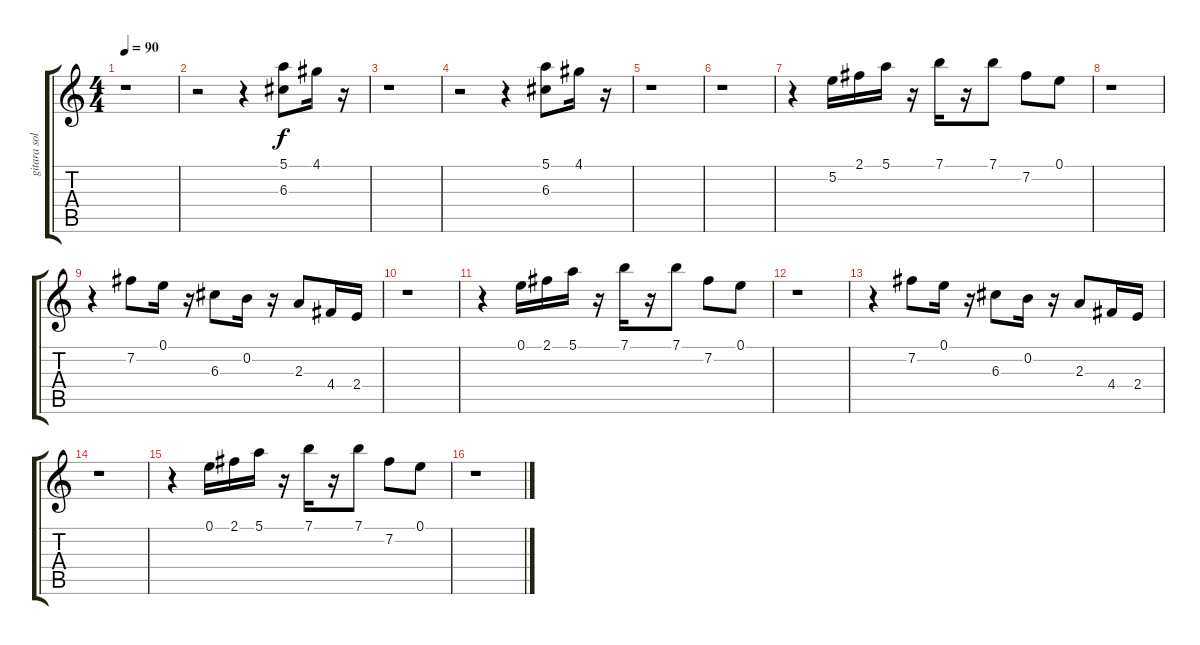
\track ("gitara solo" "gitara sol") {instrument distortionguitar}
\staff {score tabs}
\tuning (E4 B3 G3 D3 A2 E2) {hide}
\ts (4 4)
\tempo 90
\clef g2
\ks c
r.1{dy f} |
r.2 r.4 (5.1 6.3).8 4.1.16 r.16 |
r.1 |
r.2 r.4 (5.1 6.3).8 4.1.16 r.16 |
r.1 |
r.1 |
r.4 5.2.16 2.1.16 5.1.16 r.16 7.1.16 r.16 7.1.8 7.2.8 0.1.8 |
r.1 |
r.4 7.2.8 0.1.16 r.16 6.3.8 0.2.16 r.16 2.3.8 4.4.16 2.4.16 |
r.1 |
r.4 0.1.16 2.1.16 5.1.16 r.16 7.1.16 r.16 7.1.8 7.2.8 0.1.8 |
r.1 |
r.4 7.2.8 0.1.16 r.16 6.3.8 0.2.16 r.16 2.3.8 4.4.16 2.4.16 |
r.1 |
r.4 0.1.16 2.1.16 5.1.16 r.16 7.1.16 r.16 7.1.8 7.2.8 0.1.8 |
r.1
